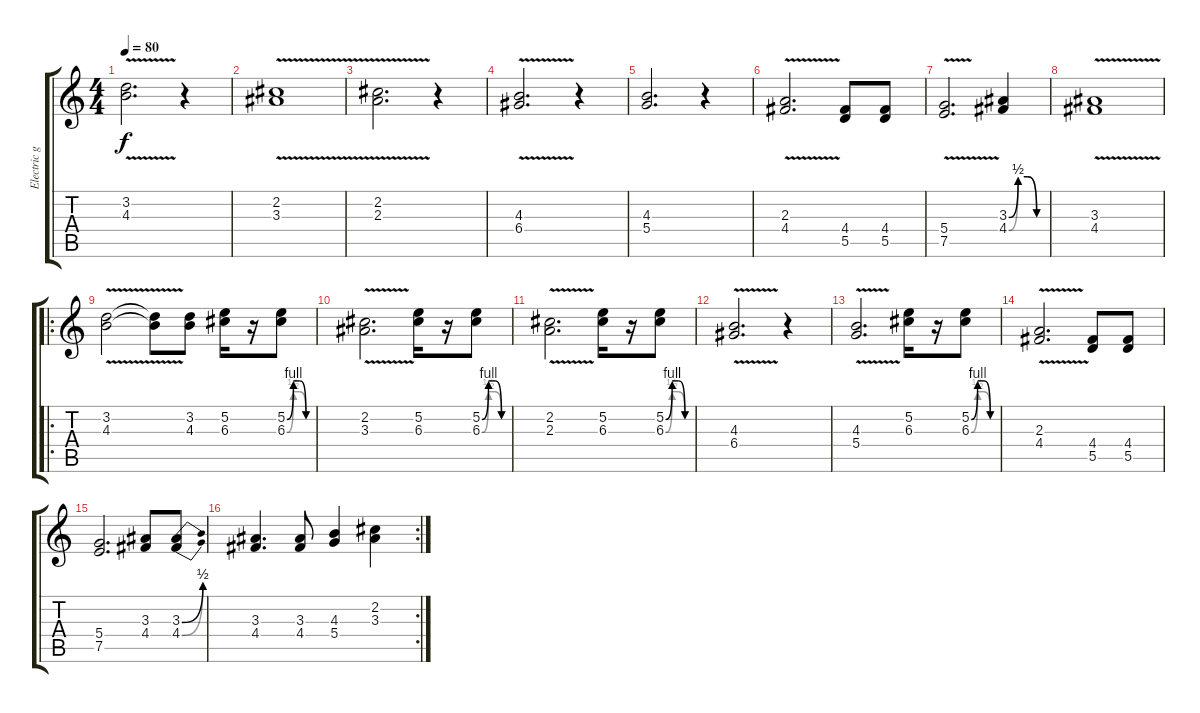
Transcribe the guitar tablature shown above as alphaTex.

\track ("Electric guitars 5, 6" "Electric g") {instrument distortionguitar}
\staff {score tabs}
\tuning (E4 B3 G3 D3 A2 E2) {hide}
\ts (4 4)
\tempo 80
\clef g2
\ks c
(3.2{v} 4.3{v}).2{d dy f} r.4 |
(2.2{v} 3.3{v}).1 |
(2.2{v} 2.3{v}).2{d} r.4 |
(4.3{v} 6.4{v}).2{d} r.4 |
(4.3 5.4).2{d} r.4 |
(2.3{v} 4.4{v}).2{d} (4.4 5.5).8 (4.4 5.5).8 |
(5.4{v} 7.5{v}).2{d} (3.3{be (custom 0 0 15 2 30 2 45 0 60 0)} 4.4{be (custom 0 0 15 2 30 2 45 0 60 0)}).4 |
(3.3{v} 4.4{v}).1 |
\ro
(3.2{v} 4.3{v}).2 (3.2{t} 4.3{t}).8 (3.2 4.3).8 (5.2 6.3).16 r.16 (5.2{be (custom 0 0 15 4 30 4 45 0 60 0)} 6.3{be (custom 0 0 15 2 30 2 45 0 60 0)}).8 |
(2.2{v} 3.3{v}).2{d} (5.2 6.3).16 r.16 (5.2{be (custom 0 0 15 4 30 4 45 0 60 0)} 6.3{be (custom 0 0 15 2 30 2 45 0 60 0)}).8 |
(2.2{v} 2.3{v}).2{d} (5.2 6.3).16 r.16 (5.2{be (custom 0 0 15 4 30 4 45 0 60 0)} 6.3{be (custom 0 0 15 2 30 2 45 0 60 0)}).8 |
(4.3{v} 6.4{v}).2{d} r.4 |
(4.3{v} 5.4{v}).2{d} (5.2 6.3).16 r.16 (5.2{be (custom 0 0 15 4 30 4 45 0 60 0)} 6.3{be (custom 0 0 15 2 30 2 45 0 60 0)}).8 |
(2.3{v} 4.4{v}).2{d} (4.4 5.5).8 (4.4 5.5).8 |
(5.4 7.5).2{d} (3.3 4.4).8 (3.3{be (bend 0 0 60 2)} 4.4{be (bend 0 0 60 2)}).8 |
\rc 2
(3.3 4.4).4{d} (3.3 4.4).8 (4.3 5.4).4 (2.2 3.3).4
